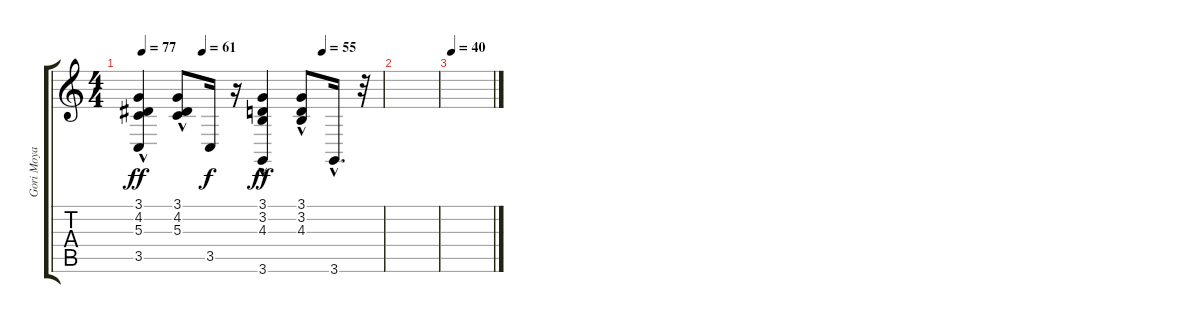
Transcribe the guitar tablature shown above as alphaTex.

\track ("Gori Moya Zvezda-V.Kuzmin" "Gori Moya ") {instrument brightacousticpiano}
\staff {score tabs}
\tuning (E4 B3 G3 D3 A2 E2) {hide}
\ts (4 4)
\tempo 77
\tempo (61 0.25)
\tempo (55 0.75)
\clef g2
\ks c
(3.1{hac} 4.2{hac} 5.3{hac} 3.5).4{dy ff} (3.1{hac} 4.2{hac} 5.3{hac}).8 3.5.16{dy f} r.16 (3.1{hac} 3.2{hac} 4.3{hac} 3.6).4{dy ff} (3.1{hac} 3.2{hac} 4.3{hac}).8 3.6{hac}.16{d} r.32 |
|
\tempo 40
